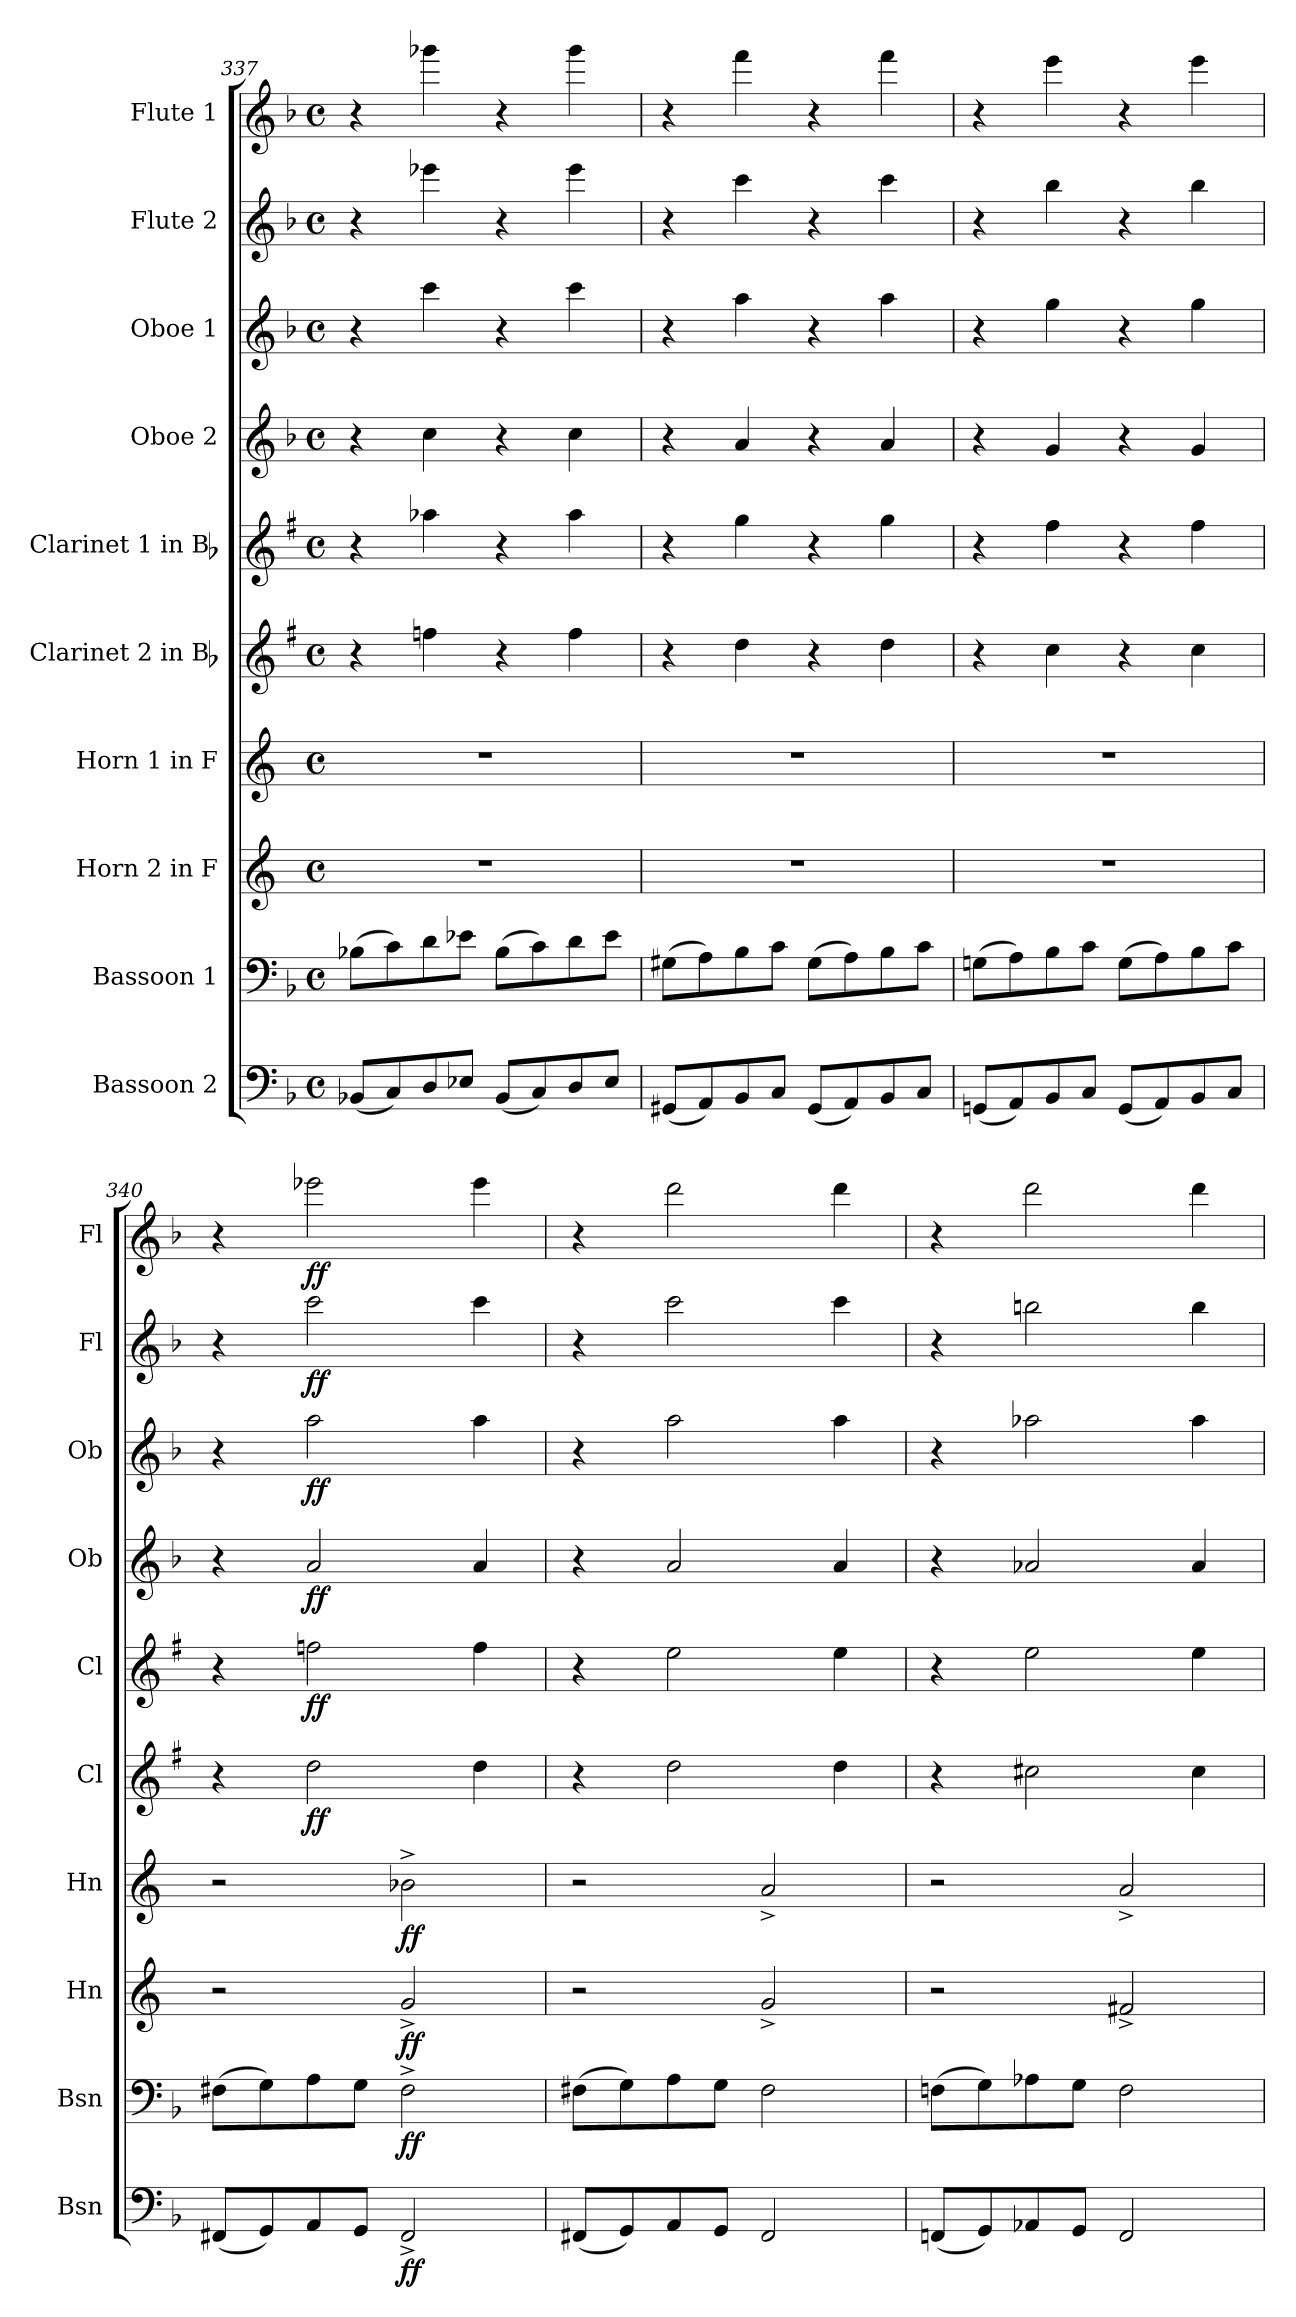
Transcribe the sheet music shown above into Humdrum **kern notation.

**kern	**dynam	**kern	**dynam	**kern	**dynam	**kern	**dynam	**kern	**dynam	**kern	**dynam	**kern	**dynam	**kern	**dynam	**kern	**dynam	**kern	**dynam
*part10	*part10	*part9	*part9	*part8	*part8	*part7	*part7	*part6	*part6	*part5	*part5	*part4	*part4	*part3	*part3	*part2	*part2	*part1	*part1
*staff10	*staff10	*staff9	*staff9	*staff8	*staff8	*staff7	*staff7	*staff6	*staff6	*staff5	*staff5	*staff4	*staff4	*staff3	*staff3	*staff2	*staff2	*staff1	*staff1
*I"Bassoon 2	*	*I"Bassoon 1	*	*I"Horn 2 in F	*	*I"Horn 1 in F	*	*I"Clarinet 2 in Bb	*	*I"Clarinet 1 in Bb	*	*I"Oboe 2	*	*I"Oboe 1	*	*I"Flute 2	*	*I"Flute 1	*
*I'Bsn	*	*I'Bsn	*	*I'Hn	*	*I'Hn	*	*I'Cl	*	*I'Cl	*	*I'Ob	*	*I'Ob	*	*I'Fl	*	*I'Fl	*
*clefF4	*	*clefF4	*	*clefG2	*	*clefG2	*	*clefG2	*	*clefG2	*	*clefG2	*	*clefG2	*	*clefG2	*	*clefG2	*
*	*	*	*	*ITrd4c7	*	*ITrd4c7	*	*ITrd1c2	*	*ITrd1c2	*	*	*	*	*	*	*	*	*
*k[b-]	*	*k[b-]	*	*k[b-]	*	*k[b-]	*	*k[b-]	*	*k[b-]	*	*k[b-]	*	*k[b-]	*	*k[b-]	*	*k[b-]	*
*M4/4	*	*M4/4	*	*M4/4	*	*M4/4	*	*M4/4	*	*M4/4	*	*M4/4	*	*M4/4	*	*M4/4	*	*M4/4	*
*met(c)	*	*met(c)	*	*met(c)	*	*met(c)	*	*met(c)	*	*met(c)	*	*met(c)	*	*met(c)	*	*met(c)	*	*met(c)	*
=337	=337	=337	=337	=337	=337	=337	=337	=337	=337	=337	=337	=337	=337	=337	=337	=337	=337	=337	=337
(8BB-X/L	.	(8B-X\L	.	1r	.	1r	.	4r	.	4r	.	4r	.	4r	.	4r	.	4r	.
8C/)	.	8c\)	.	.	.	.	.	.	.	.	.	.	.	.	.	.	.	.	.
8D/	.	8d\	.	.	.	.	.	4ee-X\	.	4gg-X\	.	4cc\	.	4ccc\	.	4eee-X\	.	4ggg-X\	.
8E-X/J	.	8e-X\J	.	.	.	.	.	.	.	.	.	.	.	.	.	.	.	.	.
(8BB-/L	.	(8B-\L	.	.	.	.	.	4r	.	4r	.	4r	.	4r	.	4r	.	4r	.
8C/)	.	8c\)	.	.	.	.	.	.	.	.	.	.	.	.	.	.	.	.	.
8D/	.	8d\	.	.	.	.	.	4ee-\	.	4gg-\	.	4cc\	.	4ccc\	.	4eee-\	.	4ggg-\	.
8E-/J	.	8e-\J	.	.	.	.	.	.	.	.	.	.	.	.	.	.	.	.	.
!!LO:LB:g=z
=338	=338	=338	=338	=338	=338	=338	=338	=338	=338	=338	=338	=338	=338	=338	=338	=338	=338	=338	=338
(8GG#X/L	.	(8G#X\L	.	1r	.	1r	.	4r	.	4r	.	4r	.	4r	.	4r	.	4r	.
8AA/)	.	8A\)	.	.	.	.	.	.	.	.	.	.	.	.	.	.	.	.	.
8BB-/	.	8B-\	.	.	.	.	.	4cc\	.	4ff\	.	4a/	.	4aa\	.	4ccc\	.	4fff\	.
8C/J	.	8c\J	.	.	.	.	.	.	.	.	.	.	.	.	.	.	.	.	.
(8GG#/L	.	(8G#\L	.	.	.	.	.	4r	.	4r	.	4r	.	4r	.	4r	.	4r	.
8AA/)	.	8A\)	.	.	.	.	.	.	.	.	.	.	.	.	.	.	.	.	.
8BB-/	.	8B-\	.	.	.	.	.	4cc\	.	4ff\	.	4a/	.	4aa\	.	4ccc\	.	4fff\	.
8C/J	.	8c\J	.	.	.	.	.	.	.	.	.	.	.	.	.	.	.	.	.
=339	=339	=339	=339	=339	=339	=339	=339	=339	=339	=339	=339	=339	=339	=339	=339	=339	=339	=339	=339
(8GGn/L	.	(8Gn\L	.	1r	.	1r	.	4r	.	4r	.	4r	.	4r	.	4r	.	4r	.
8AA/)	.	8A\)	.	.	.	.	.	.	.	.	.	.	.	.	.	.	.	.	.
8BB-/	.	8B-\	.	.	.	.	.	4b-\	.	4ee\	.	4g/	.	4gg\	.	4bb-\	.	4eee\	.
8C/J	.	8c\J	.	.	.	.	.	.	.	.	.	.	.	.	.	.	.	.	.
(8GG/L	.	(8G\L	.	.	.	.	.	4r	.	4r	.	4r	.	4r	.	4r	.	4r	.
8AA/)	.	8A\)	.	.	.	.	.	.	.	.	.	.	.	.	.	.	.	.	.
8BB-/	.	8B-\	.	.	.	.	.	4b-\	.	4ee\	.	4g/	.	4gg\	.	4bb-\	.	4eee\	.
8C/J	.	8c\J	.	.	.	.	.	.	.	.	.	.	.	.	.	.	.	.	.
=340	=340	=340	=340	=340	=340	=340	=340	=340	=340	=340	=340	=340	=340	=340	=340	=340	=340	=340	=340
(8FF#X/L	.	(8F#X\L	.	2r	.	2r	.	4r	.	4r	.	4r	.	4r	.	4r	.	4r	.
8GG/)	.	8G\)	.	.	.	.	.	.	.	.	.	.	.	.	.	.	.	.	.
!	!	!	!	!	!	!	!	!	!LO:DY:b	!	!LO:DY:b	!	!LO:DY:b	!	!LO:DY:b	!	!LO:DY:b	!	!LO:DY:b
8AA/	.	8A\	.	.	.	.	.	2cc\	ff	2ee-X\	ff	2a/	ff	2aa\	ff	2ccc\	ff	2eee-X\	ff
8GG/J	.	8G\J	.	.	.	.	.	.	.	.	.	.	.	.	.	.	.	.	.
!	!LO:DY:b	!	!LO:DY:b	!	!LO:DY:b	!	!LO:DY:b	!	!	!	!	!	!	!	!	!	!	!	!
2FF#^/	ff	2F#^\	ff	2c^/	ff	2e-X^\	ff	.	.	.	.	.	.	.	.	.	.	.	.
.	.	.	.	.	.	.	.	4cc\	.	4ee-\	.	4a/	.	4aa\	.	4ccc\	.	4eee-\	.
=341	=341	=341	=341	=341	=341	=341	=341	=341	=341	=341	=341	=341	=341	=341	=341	=341	=341	=341	=341
(8FF#X/L	.	(8F#X\L	.	2r	.	2r	.	4r	.	4r	.	4r	.	4r	.	4r	.	4r	.
8GG/)	.	8G\)	.	.	.	.	.	.	.	.	.	.	.	.	.	.	.	.	.
8AA/	.	8A\	.	.	.	.	.	2cc\	.	2dd\	.	2a/	.	2aa\	.	2ccc\	.	2ddd\	.
8GG/J	.	8G\J	.	.	.	.	.	.	.	.	.	.	.	.	.	.	.	.	.
2FF#/	.	2F#\	.	2c^/	.	2d^/	.	.	.	.	.	.	.	.	.	.	.	.	.
.	.	.	.	.	.	.	.	4cc\	.	4dd\	.	4a/	.	4aa\	.	4ccc\	.	4ddd\	.
=342	=342	=342	=342	=342	=342	=342	=342	=342	=342	=342	=342	=342	=342	=342	=342	=342	=342	=342	=342
(8FFn/L	.	(8Fn\L	.	2r	.	2r	.	4r	.	4r	.	4r	.	4r	.	4r	.	4r	.
8GG/)	.	8G\)	.	.	.	.	.	.	.	.	.	.	.	.	.	.	.	.	.
8AA-X/	.	8A-X\	.	.	.	.	.	2bn\	.	2dd\	.	2a-X/	.	2aa-X\	.	2bbn\	.	2ddd\	.
8GG/J	.	8G\J	.	.	.	.	.	.	.	.	.	.	.	.	.	.	.	.	.
2FF/	.	2F\	.	2Bn^/	.	2d^/	.	.	.	.	.	.	.	.	.	.	.	.	.
.	.	.	.	.	.	.	.	4b\	.	4dd\	.	4a-/	.	4aa-\	.	4bb\	.	4ddd\	.
=	=	=	=	=	=	=	=	=	=	=	=	=	=	=	=	=	=	=	=
*-	*-	*-	*-	*-	*-	*-	*-	*-	*-	*-	*-	*-	*-	*-	*-	*-	*-	*-	*-
